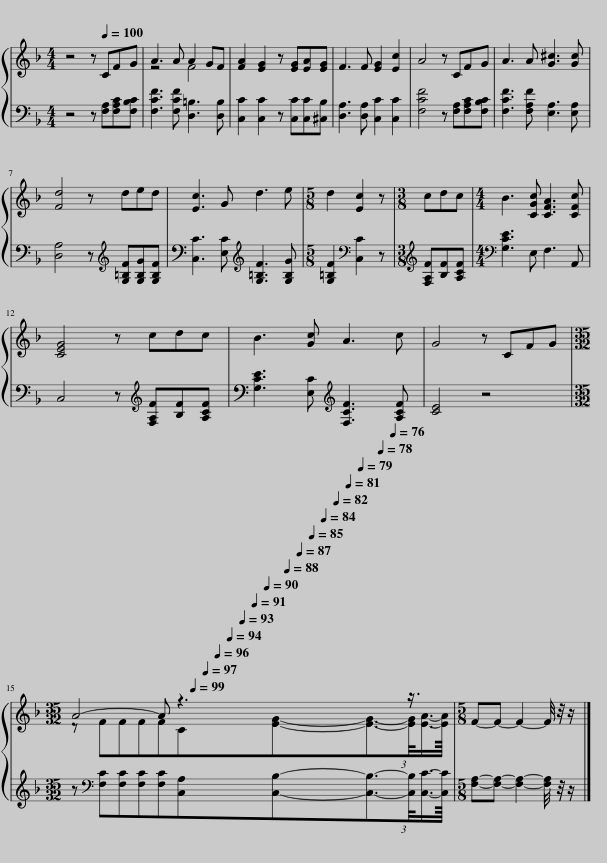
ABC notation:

X:1
%%score { ( 1 3 ) | 2 }
L:1/8
M:4/4
I:linebreak $
K:F
V:1 treble
V:3 treble
V:2 bass
V:1
 z4 z[Q:1/4=100] CFG | A3 A A2 GF | [FA]2 [EG]2 z [EG][EA][EG] | F3 F [EG]2 [Ec]2 | A4 z CFG | %5
 A3 A [G^c]3 [Gc] |$ [Fd]4 z ded | [Ec]3 G d3 e |[M:5/8] d2 [Ec]2 z |[M:3/8] cdc | %10
[M:4/4] B3 [CGc] [CFA]3 [CFc] |$ [CEG]4 z cdc | B3 [Gc] A3 c | G4 z CFG |$[M:35/32] A4- A z3 z3/4[Q:1/4=99][Q:1/4=97][Q:1/4=96][Q:1/4=94][Q:1/4=93][Q:1/4=91][Q:1/4=90][Q:1/4=88][Q:1/4=87][Q:1/4=85][Q:1/4=84][Q:1/4=82][Q:1/4=81][Q:1/4=79][Q:1/4=78][Q:1/4=76] | %15
[M:5/8] F-F- F2- F/4 z/4 z/ |] %16
V:2
 z4 z [F,A,][F,A,C][F,B,C] | [F,CF]3 [F,CF] [D,=B,]3 [D,B,] | [C,C]2 [C,C]2 z [C,C][C,C][^C,B,] | [D,A,]3 [D,A,] [C,C]2 [C,C]2 | [F,CF]4 z [F,A,][F,A,C][F,B,C] | %5
 [F,CF]3 [F,A,F] [E,A,]3 [E,A,] |$ [D,A,]4 z[K:treble] [G,=B,F][G,B,G][G,B,F] | [C,C]3 [E,C][K:treble] [G,=B,F]3 [G,B,G] |[M:5/8] [G,=B,F]2[K:bass] [C,C]2 z |[M:3/8][K:treble] [F,A,F][B,F][A,CF] | %10
[M:4/4][K:bass] [G,CE]3 E, F,3 A,, |$ C,4 z[K:treble] [F,A,F][B,F][A,CF] | [G,CE]3 [E,C][K:treble] [F,CF]3 [A,CF] | [CE]4 z4 |$[M:35/32] z[K:bass] [F,C][F,C][F,C][F,C][C,A,][C,B,]-(3:2:4[C,B,]3/2-[C,B,]/4[C,C]3/4-[C,C]/8 | %15
[M:5/8] [F,A,]-[F,A,]- [F,A,]2- [F,A,]/4 z/4 z/ |] %16
V:3
 x8 | z4 F4 | x8 | x8 | x8 | %5
 x8 |$ x8 | x8 |[M:5/8] x5 |[M:3/8] x3 | %10
[M:4/4] x8 |$ x8 | x8 | x8 |$[M:35/32] z FFFFC[EG]-(3:2:4[EG]3/2-[EG]/4[EA]3/4-[EA]/8 | %15
[M:5/8] x5 |] %16
